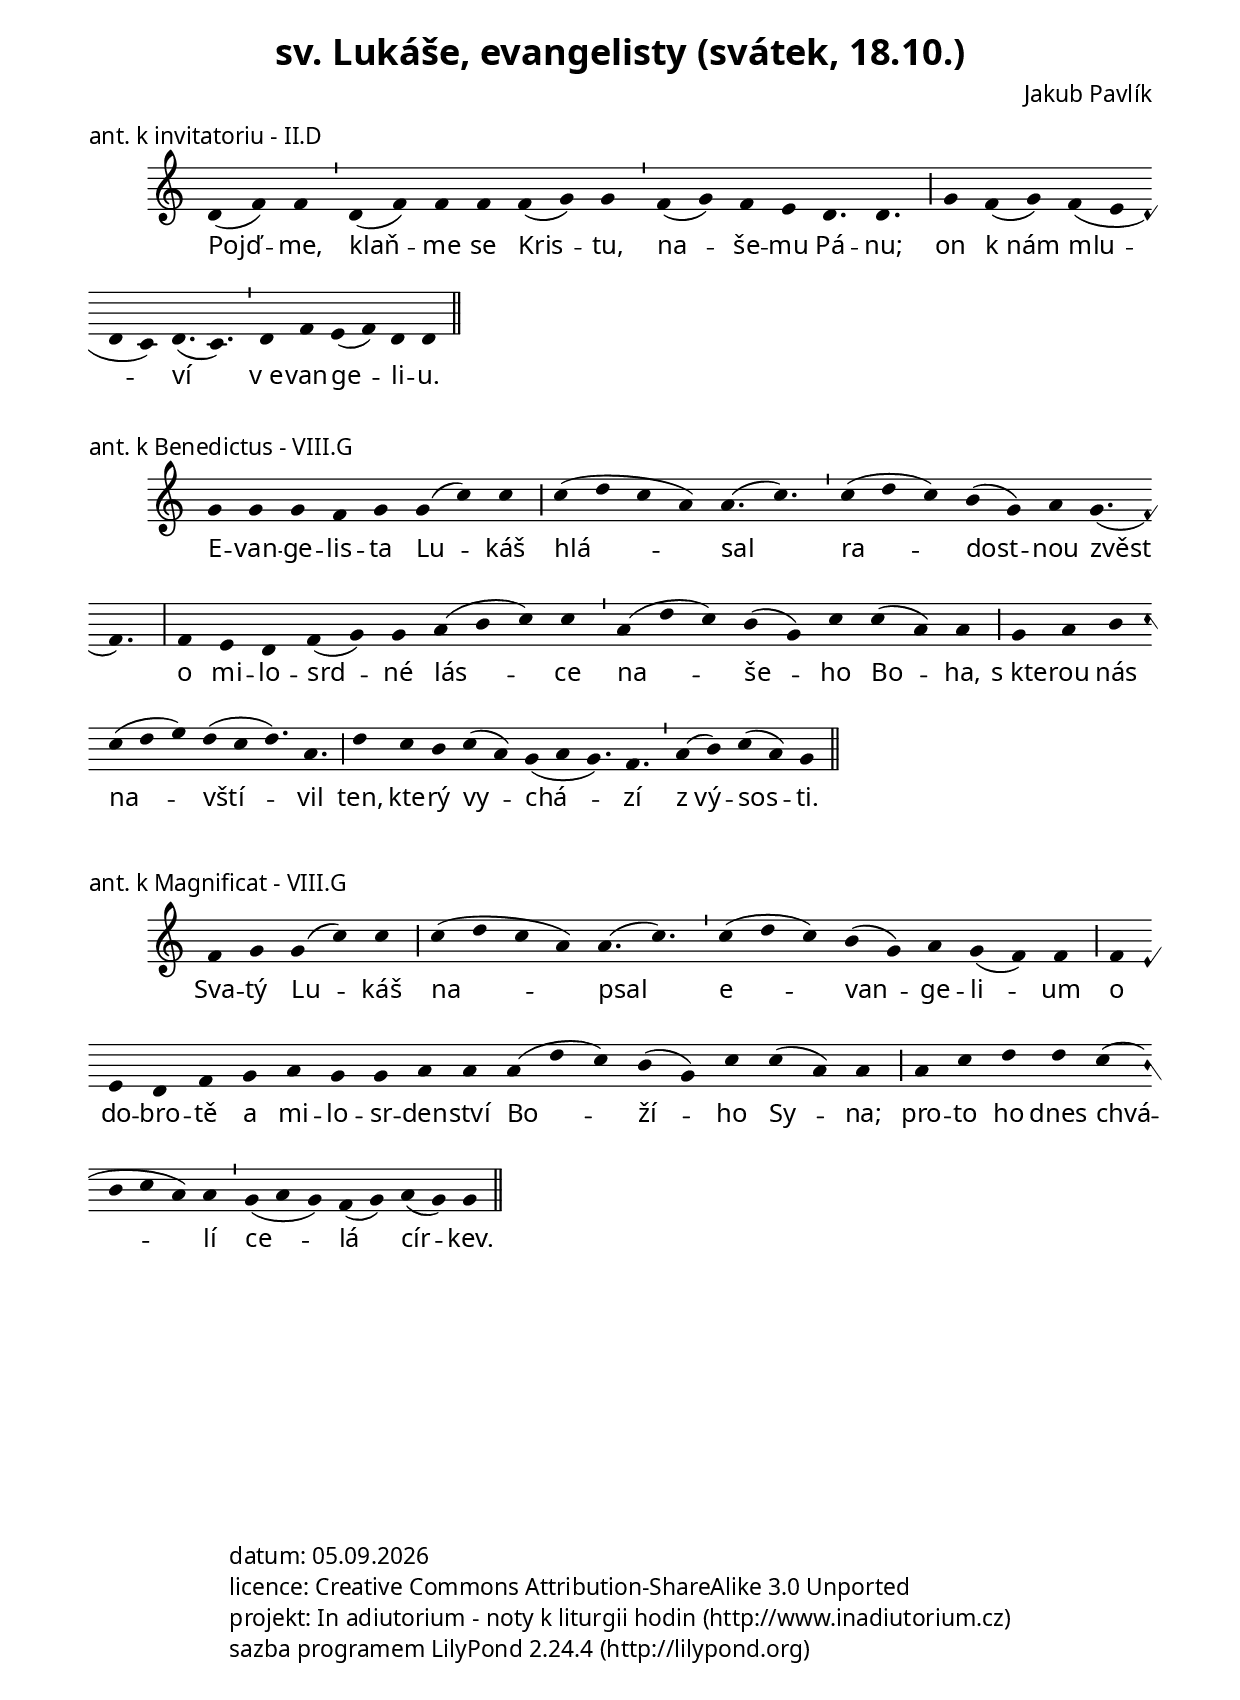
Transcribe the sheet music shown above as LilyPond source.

\version "2.15.37"

\header {
  title = "sv. Lukáše, evangelisty (svátek, 18.10.)"
  composer = "Jakub Pavlík"
}

\include "../spolecne.ly"

\score {
  \relative c' {
    \choralniRezim
    d4( f) f \barMin
    d( f) f f f( g) g \barMin f( g) f e d4. d \barMaior
    g4 f( g) f( e d c) d4.( c) \barMin d4 f e( f) d d \barFinalis
  }
  \addlyrics {
    Pojď -- me, klaň -- me se Kris -- tu, na -- še -- mu Pá -- nu;
    on k_nám mlu -- ví v_e -- van -- ge -- li -- u.
  }
  \header {
    quid = "ant. k invitatoriu"
    modus = "II"
    differentia = "D"
    psalmus = ""
    id = "invit"
    fons = "evangelista Marek, 25.4."
    fial = "sanktoral/0425marek.ly#invit"
    piece = \markup {\sestavTitulekBezZalmu}
  }
}

\score {
  \relative c'' {
    \choralniRezim
    g4 g g f g g( c) c \barMaior
    c( d c a) a4.( c) \barMin c4( d c) b( g) a g4.( f) \barMax
    f4 e d f( g) g a( b c) c \barMin a( d c) b( g) c c( a) a \barMaior
    g a b c( d e) d( c d4.) a \barMaior
    d4 c b c( a) g( a g4.) f \barMin  a4( b) c( a) g \barFinalis
  }
  \addlyrics {
    E -- van -- ge -- lis -- ta Lu -- káš
    hlá -- sal ra -- dost -- nou zvěst
    o mi -- lo -- srd -- né lás -- ce na -- še -- ho Bo -- ha,
    s_kte -- rou nás na -- vští -- vil
    ten, kte -- rý vy -- chá -- zí z_vý -- sos -- ti.
  }
  \header {
    quid = "ant. k Benedictus"
    modus = "VIII" % std. rozsah modu VIII opousti az v zaveru
    differentia = "G"
    psalmus = ""
    id = "aben"
    piece = \markup {\sestavTitulekBezZalmu}
  }
}

\score {
  \relative c' {
    \choralniRezim
    f4 g g( c) c \barMaior c( d c a) a4.( c) \barMin c4( d c) b( g) a g( f) f \barMaior
    f e d f g a g g a a a( d c) b( g) c c( a) a \barMaior
    a c d d c( b c a) a \barMin g( a g) f( g) a( g) g \barFinalis
  }
  \addlyrics {
    Sva -- tý Lu -- káš na -- psal e -- van -- ge -- li -- um
    o do -- bro -- tě a mi -- lo -- sr -- den -- ství Bo -- ží -- ho Sy -- na;
    pro -- to ho dnes chvá -- lí ce -- lá cír -- kev.
  }
  \header {
    quid = "ant. k Magnificat"
    modus = "VIII"
    differentia = "G"
    psalmus = ""
    id = "amag"
    piece = \markup {\sestavTitulekBezZalmu}
  }
}